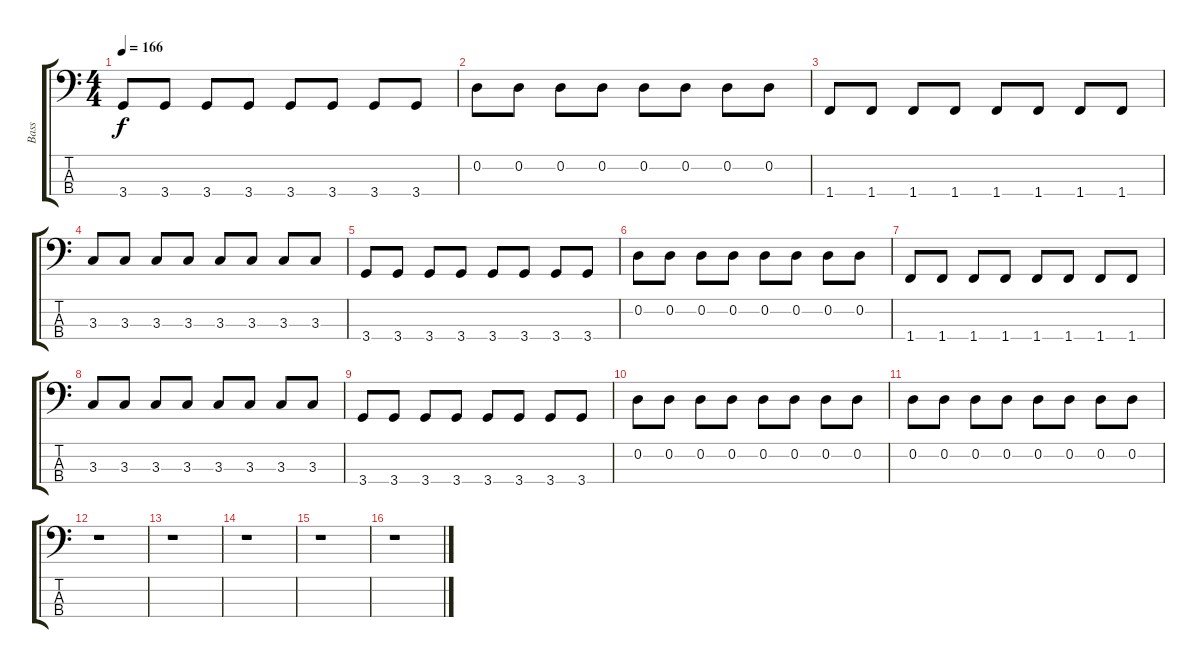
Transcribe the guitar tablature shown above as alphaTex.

\track ("Bass" "Bass") {instrument slapbass1}
\staff {score tabs}
\tuning (G2 D2 A1 E1) {hide}
\ts (4 4)
\tempo 166
\clef f4
\ks c
3.4.8{dy f} 3.4.8 3.4.8 3.4.8 3.4.8 3.4.8 3.4.8 3.4.8 |
0.2.8 0.2.8 0.2.8 0.2.8 0.2.8 0.2.8 0.2.8 0.2.8 |
1.4.8 1.4.8 1.4.8 1.4.8 1.4.8 1.4.8 1.4.8 1.4.8 |
3.3.8 3.3.8 3.3.8 3.3.8 3.3.8 3.3.8 3.3.8 3.3.8 |
3.4.8 3.4.8 3.4.8 3.4.8 3.4.8 3.4.8 3.4.8 3.4.8 |
0.2.8 0.2.8 0.2.8 0.2.8 0.2.8 0.2.8 0.2.8 0.2.8 |
1.4.8 1.4.8 1.4.8 1.4.8 1.4.8 1.4.8 1.4.8 1.4.8 |
3.3.8 3.3.8 3.3.8 3.3.8 3.3.8 3.3.8 3.3.8 3.3.8 |
3.4.8 3.4.8 3.4.8 3.4.8 3.4.8 3.4.8 3.4.8 3.4.8 |
0.2.8 0.2.8 0.2.8 0.2.8 0.2.8 0.2.8 0.2.8 0.2.8 |
0.2.8 0.2.8 0.2.8 0.2.8 0.2.8 0.2.8 0.2.8 0.2.8 |
r.1 |
r.1 |
r.1 |
r.1 |
r.1
